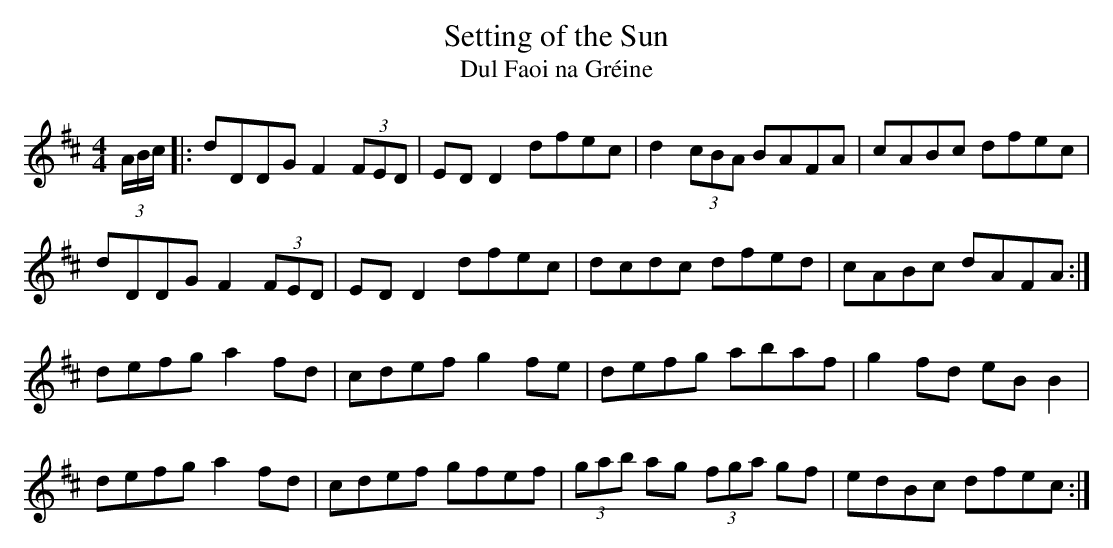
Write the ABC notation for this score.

X:1
T: Setting of the Sun
T: Dul Faoi na Gr\'eine
L: 1/8
M: 4/4
K: D
(3A/B/c/|: dDDG F2 (3FED|ED D2 dfec|d2 (3cBA BAFA|\
cABc dfec|
dDDG F2 (3FED|ED D2 dfec|dcdc dfed|cABc dAFA :|
defg a2 fd|cdef g2 fe|defg abaf|g2 fd eB B2|
defg a2 fd|cdef gfef|(3gab ag (3fga gf|edBc dfec :|
